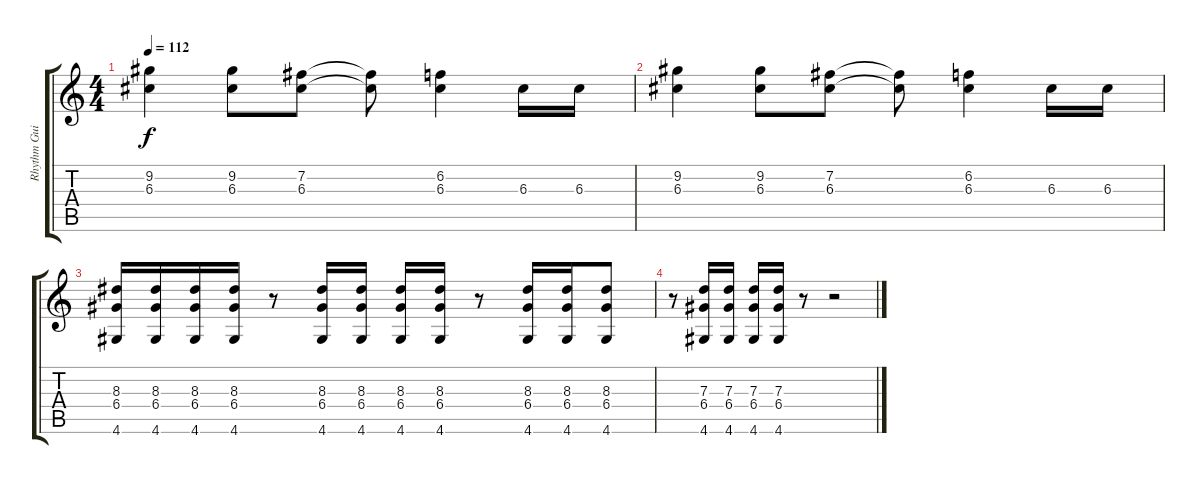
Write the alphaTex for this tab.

\track ("Rhythm Guitar" "Rhythm Gui") {instrument distortionguitar}
\staff {score tabs}
\tuning (E4 B3 G3 D3 A2 E2) {hide}
\ts (4 4)
\tempo 112
\clef g2
\ks c
(9.2 6.3).4{dy f} (9.2 6.3).8 (7.2 6.3).8 (7.2{t} 6.3{t}).8 (6.2 6.3).4 6.3.16 6.3.16 |
(9.2 6.3).4 (9.2 6.3).8 (7.2 6.3).8 (7.2{t} 6.3{t}).8 (6.2 6.3).4 6.3.16 6.3.16 |
(8.3 6.4 4.6).16 (8.3 6.4 4.6).16 (8.3 6.4 4.6).16 (8.3 6.4 4.6).16 r.8 (8.3 6.4 4.6).16 (8.3 6.4 4.6).16 (8.3 6.4 4.6).16 (8.3 6.4 4.6).16 r.8 (8.3 6.4 4.6).16 (8.3 6.4 4.6).16 (8.3 6.4 4.6).8 |
r.8 (7.3 6.4 4.6).16 (7.3 6.4 4.6).16 (7.3 6.4 4.6).16 (7.3 6.4 4.6).16 r.8 r.2
